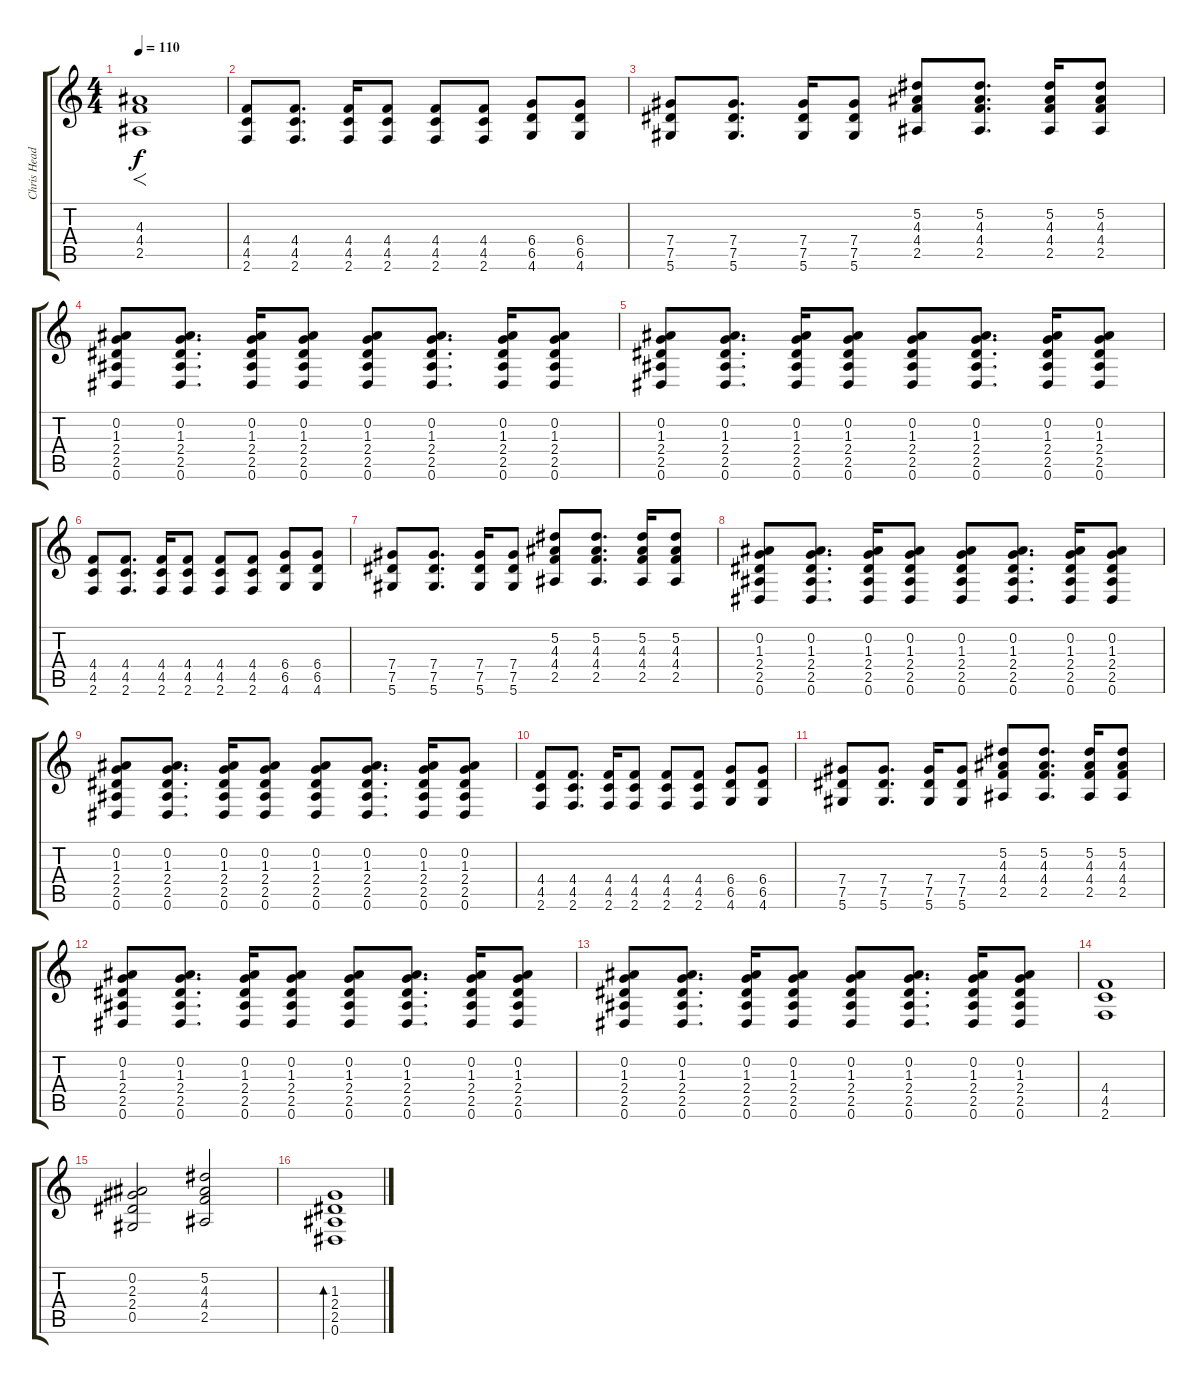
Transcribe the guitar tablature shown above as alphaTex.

\track ("Chris Head Guitar" "Chris Head") {instrument acousticguitarsteel}
\staff {score tabs}
\tuning (Eb4 Bb3 Gb3 Db3 Ab2 Eb2) {hide}
\ts (4 4)
\tempo 110
\clef g2
\ks c
(4.3 4.4 2.5).1{f dy f} |
(4.4 4.5 2.6).8 (4.4 4.5 2.6).8{d} (4.4 4.5 2.6).16 (4.4 4.5 2.6).8 (4.4 4.5 2.6).8 (4.4 4.5 2.6).8 (6.4 6.5 4.6).8 (6.4 6.5 4.6).8 |
(7.4 7.5 5.6).8 (7.4 7.5 5.6).8{d} (7.4 7.5 5.6).16 (7.4 7.5 5.6).8 (5.2 4.3 4.4 2.5).8 (5.2 4.3 4.4 2.5).8{d} (5.2 4.3 4.4 2.5).16 (5.2 4.3 4.4 2.5).8 |
(0.2 1.3 2.4 2.5 0.6).8 (0.2 1.3 2.4 2.5 0.6).8{d} (0.2 1.3 2.4 2.5 0.6).16 (0.2 1.3 2.4 2.5 0.6).8 (0.2 1.3 2.4 2.5 0.6).8 (0.2 1.3 2.4 2.5 0.6).8{d} (0.2 1.3 2.4 2.5 0.6).16 (0.2 1.3 2.4 2.5 0.6).8 |
(0.2 1.3 2.4 2.5 0.6).8 (0.2 1.3 2.4 2.5 0.6).8{d} (0.2 1.3 2.4 2.5 0.6).16 (0.2 1.3 2.4 2.5 0.6).8 (0.2 1.3 2.4 2.5 0.6).8 (0.2 1.3 2.4 2.5 0.6).8{d} (0.2 1.3 2.4 2.5 0.6).16 (0.2 1.3 2.4 2.5 0.6).8 |
(4.4 4.5 2.6).8 (4.4 4.5 2.6).8{d} (4.4 4.5 2.6).16 (4.4 4.5 2.6).8 (4.4 4.5 2.6).8 (4.4 4.5 2.6).8 (6.4 6.5 4.6).8 (6.4 6.5 4.6).8 |
(7.4 7.5 5.6).8 (7.4 7.5 5.6).8{d} (7.4 7.5 5.6).16 (7.4 7.5 5.6).8 (5.2 4.3 4.4 2.5).8 (5.2 4.3 4.4 2.5).8{d} (5.2 4.3 4.4 2.5).16 (5.2 4.3 4.4 2.5).8 |
(0.2 1.3 2.4 2.5 0.6).8 (0.2 1.3 2.4 2.5 0.6).8{d} (0.2 1.3 2.4 2.5 0.6).16 (0.2 1.3 2.4 2.5 0.6).8 (0.2 1.3 2.4 2.5 0.6).8 (0.2 1.3 2.4 2.5 0.6).8{d} (0.2 1.3 2.4 2.5 0.6).16 (0.2 1.3 2.4 2.5 0.6).8 |
(0.2 1.3 2.4 2.5 0.6).8 (0.2 1.3 2.4 2.5 0.6).8{d} (0.2 1.3 2.4 2.5 0.6).16 (0.2 1.3 2.4 2.5 0.6).8 (0.2 1.3 2.4 2.5 0.6).8 (0.2 1.3 2.4 2.5 0.6).8{d} (0.2 1.3 2.4 2.5 0.6).16 (0.2 1.3 2.4 2.5 0.6).8 |
(4.4 4.5 2.6).8 (4.4 4.5 2.6).8{d} (4.4 4.5 2.6).16 (4.4 4.5 2.6).8 (4.4 4.5 2.6).8 (4.4 4.5 2.6).8 (6.4 6.5 4.6).8 (6.4 6.5 4.6).8 |
(7.4 7.5 5.6).8 (7.4 7.5 5.6).8{d} (7.4 7.5 5.6).16 (7.4 7.5 5.6).8 (5.2 4.3 4.4 2.5).8 (5.2 4.3 4.4 2.5).8{d} (5.2 4.3 4.4 2.5).16 (5.2 4.3 4.4 2.5).8 |
(0.2 1.3 2.4 2.5 0.6).8 (0.2 1.3 2.4 2.5 0.6).8{d} (0.2 1.3 2.4 2.5 0.6).16 (0.2 1.3 2.4 2.5 0.6).8 (0.2 1.3 2.4 2.5 0.6).8 (0.2 1.3 2.4 2.5 0.6).8{d} (0.2 1.3 2.4 2.5 0.6).16 (0.2 1.3 2.4 2.5 0.6).8 |
(0.2 1.3 2.4 2.5 0.6).8 (0.2 1.3 2.4 2.5 0.6).8{d} (0.2 1.3 2.4 2.5 0.6).16 (0.2 1.3 2.4 2.5 0.6).8 (0.2 1.3 2.4 2.5 0.6).8 (0.2 1.3 2.4 2.5 0.6).8{d} (0.2 1.3 2.4 2.5 0.6).16 (0.2 1.3 2.4 2.5 0.6).8 |
(4.4 4.5 2.6).1 |
(0.2 2.3 2.4 0.5).2 (5.2 4.3 4.4 2.5).2 |
(1.3 2.4 2.5 0.6).1{bd 480}
